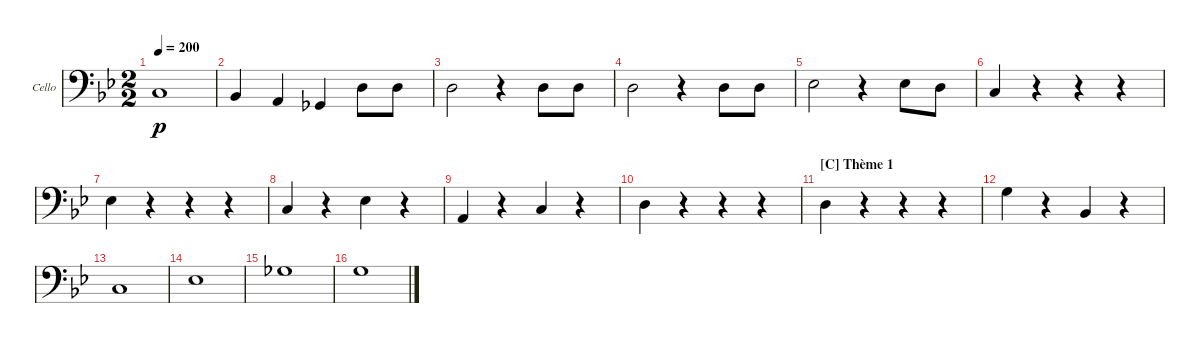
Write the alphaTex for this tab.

\defaultSystemsLayout 4
\bracketExtendMode groupsimilarinstruments
\multiBarRest
\firstSystemTrackNameOrientation horizontal
\otherSystemsTrackNameOrientation horizontal
\track ("Violoncello" "Cello") {multiBarRest instrument cello}
\staff {score}
\tuning (A3 D3 G2 C2)
\ts (2 2)
\tempo 200
\clef f4
\ks gminor
5.3.1{dy p} |
3.3.4 2.3.4 6.4.4 0.2.8 0.2.8 |
0.2.2 r.4 0.2.8 0.2.8 |
0.2.2 r.4 0.2.8 0.2.8 |
1.2.2 r.4 1.2.8 0.2.8 |
5.3.4 r.4 r.4 r.4 |
8.3.4 r.4 r.4 r.4 |
5.3.4 r.4 8.3.4 r.4 |
2.3.4 r.4 5.3.4 r.4 |
7.3.4 r.4 r.4 r.4 |
\section ("C" "Thème 1")
0.2.4 r.4 r.4 r.4 |
12.3.4 r.4 10.4.4 r.4 |
5.3.1 |
8.3.1 |
11.3.1 |
5.2.1
